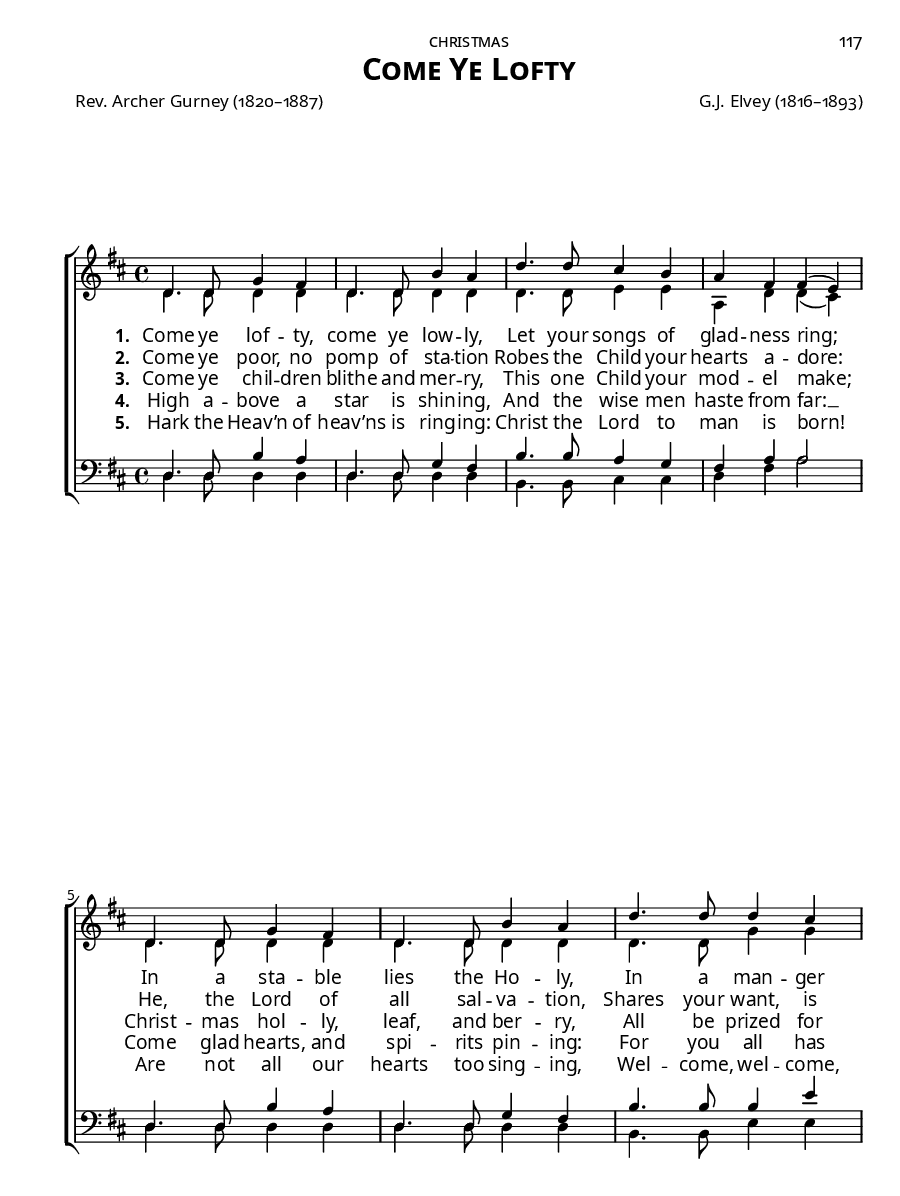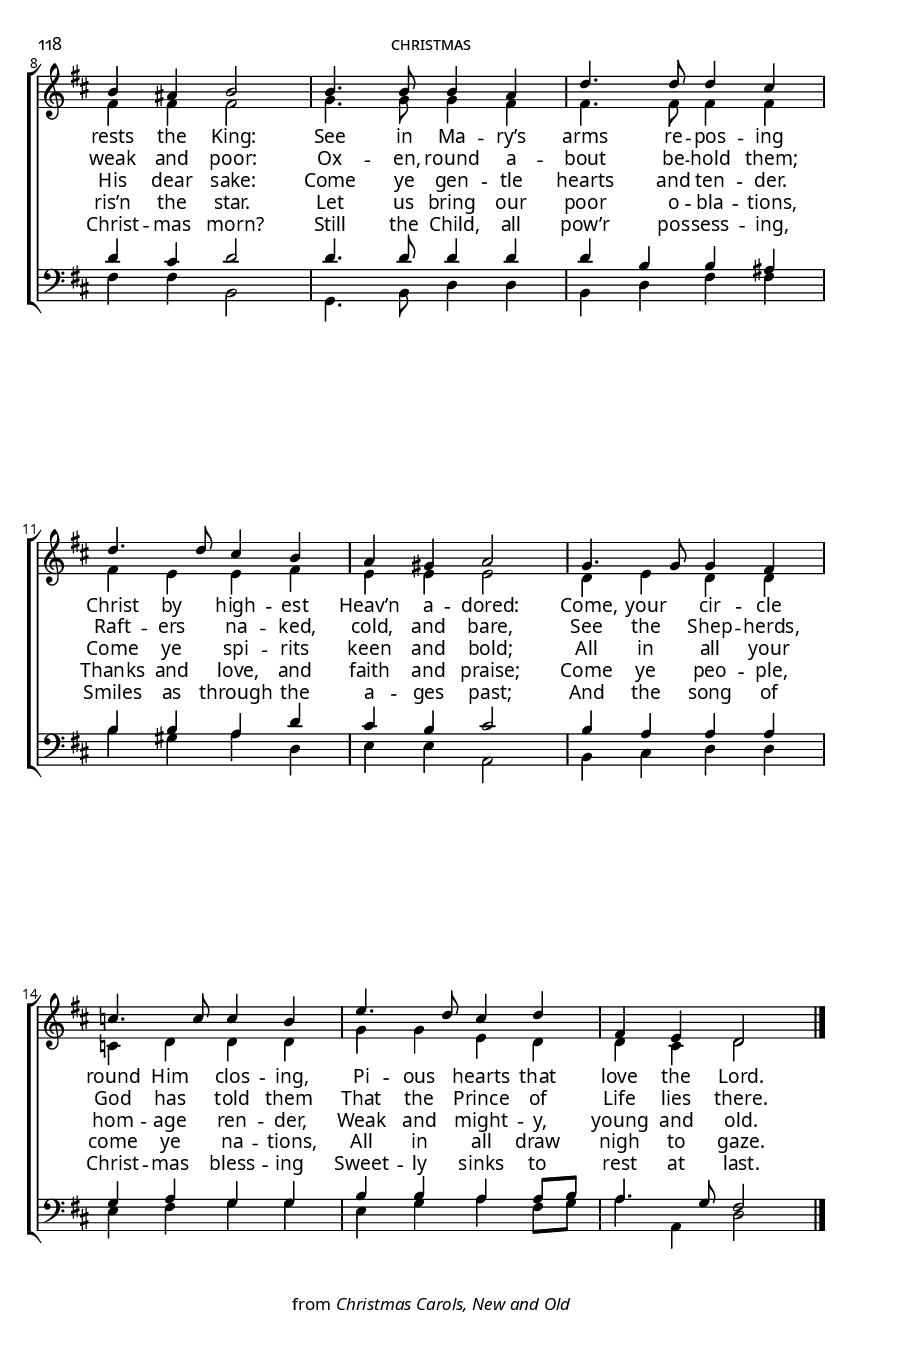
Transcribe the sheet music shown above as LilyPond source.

\version "2.14.2"
\include "util.ly"
\header {
  title = \markup{\override #'(font-name . "Garamond Premier Pro Semibold"){ \abs-fontsize #15 \smallCapsOldStyle"Come Ye Lofty"}}
  poet = \markup\oldStyleNum"Rev. Archer Gurney (1820–1887)"
  composer = \markup\oldStyleNum"G.J. Elvey (1816–1893)"
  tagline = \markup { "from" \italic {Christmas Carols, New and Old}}
}
\paper {
  %print-all-headers = ##f
  paper-height = 9\in
  paper-width = 6\in
  indent = 0\in
  %system-system-spacing = #'((basic-distance . 10) (padding . 0))
  %system-system-spacing =
  %  #'((basic-distance . 0)
  %     (minimum-distance . 0)
  %     (padding . -0.35)
  %     (stretchability . 100))
  ragged-last-bottom = ##f
  ragged-bottom = ##f
  two-sided = ##t
  inner-margin = 0.5\in
  outer-margin = 0.25\in
  top-margin = 0.25\in
  bottom-margin = 0.25\in
  first-page-number = #117
  print-first-page-number = ##t
  headerLine = \markup{\override #'(font-name . "Garamond Premier Pro") \smallCapsOldStyle"christmas"}
  oddHeaderMarkup = \markup\fill-line{
     \override #'(font-name . "Garamond Premier Pro")\abs-fontsize #8.5
     \combine 
        \fill-line{"" \on-the-fly #print-page-number-check-first
        \oldStylePageNum""
        }
        \fill-line{\headerLine}
  }
  evenHeaderMarkup = \markup {
     \override #'(font-name . "Garamond Premier Pro")\abs-fontsize #8.5
     \combine
        \on-the-fly #print-page-number-check-first
        \oldStylePageNum""
        \fill-line{\headerLine}
  }
}
#(set-global-staff-size 15) \paper{ #(define fonts (make-pango-font-tree "GoudyOlSt BT" "Garamond Premier Pro" "Garamond Premier Pro" (/ 15 20))) }
global = {
  \key d \major
  \time 4/4
  \mergeDifferentlyDottedOn
  \mergeDifferentlyHeadedOn
}

sopMusic = \relative c' {
  d4. d8 g4 fis |
  d4. d8 b'4 a |
  d4. d8 cis4 b |
  a fis fis( e) |
  
  d4. d8 g4 fis |
  d4. d8 b'4 a |
  d4. d8 d4 cis |
  b ais b2 |
  
  b4. b8 b4 a |
  d4. d8 d4 cis |
  d4. d8 cis4 b |
  a gis a2 |
  
  g4. g8 g4 fis |
  c'4. c8 c4 b4 |
  e4. d8 cis4 d |
  fis, e d2 \bar "|."
}
sopWords = \lyricmode {
  
}

altoMusic = \relative c' {
  d4. d8 d4 d |
  d4. d8 d4 d |
  d4. d8 e4 e |
  a, d d( cis) |
  
  d4. d8 d4 d |
  d4. d8 d4 d |
  d4. d8 g4 g |
  fis fis fis2 |
  
  g4. g8 g4 fis |
  fis4. fis8 fis4 fis |
  fis e e fis |
  e e e2 |
  
  d4 e d d |
  c d d d |
  g g e d |
  d cis d2 \bar "|."
}
altoWords = \lyricmode {
  \dropLyricsIX
  \set stanza = #"1. "
  Come ye lof -- ty, come ye low -- ly,
  Let your songs of glad -- ness ring;
  In a sta -- ble lies the Ho -- ly,
  In a man -- ger rests the King:
  See in Ma -- ry’s arms re -- pos -- ing
  Christ by high -- est Heav’n a -- dored:
  Come, your cir -- cle round Him clos -- ing,
  Pi -- ous hearts that love the Lord.
}
altoWordsII = \lyricmode {
  \dropLyricsIX
%\markup\italic
  \set stanza = #"2. "
  Come ye poor, no pomp of sta -- tion
  Robes the Child your hearts a -- dore:
  He, the Lord of all sal -- va -- tion,
  Shares your want, is weak and poor:
  Ox -- en, round a -- bout be -- hold them;
  Raft -- ers na -- ked, cold, and bare,
  See the Shep -- herds, God has told them
  That the Prince of Life lies there.
}
altoWordsIII = \lyricmode {
  \dropLyricsIX
  \set stanza = #"3. "
  Come ye chil -- dren blithe and mer -- ry,
  This one Child your mod -- el make;
  Christ -- mas hol -- ly, leaf, and ber -- ry,
  All be prized for His dear sake:
  Come ye gen -- tle hearts and ten -- der.
  Come ye spi -- rits keen and bold;
  All in all your hom -- age ren -- der,
  Weak and might -- y, young and old.
}
altoWordsIV = \lyricmode {
  \dropLyricsIX
  \set stanza = #"4. "
  High a -- bove a star is shin -- ing,
  And the wise men haste from far: __
  Come glad hearts, and spi -- rits pin -- ing:
  For you all has ris’n the star.
  Let us bring our poor o -- bla -- tions,
  Thanks and love, and faith and praise;
  Come ye peo -- ple, come ye na -- tions,
  All in all draw nigh to gaze.
}
altoWordsV = \lyricmode {
  \dropLyricsIX
  \set stanza = #"5. "
  Hark the Heav’n of heav’ns is ring -- ing:
  Christ the Lord to man is born!
  Are not all our hearts too sing -- ing,
  Wel -- come, wel -- come, Christ -- mas morn?
  Still the Child, all pow’r pos -- sess -- ing,
  Smiles as through the a -- ges past;
  And the song of Christ -- mas bless -- ing
  Sweet -- ly sinks to rest at last.
}
altoWordsVI = \lyricmode {
  \set stanza = #"6. "
  \set ignoreMelismata = ##t
}
tenorMusic = \relative c {
  d4. d8 b'4 a |
  d,4. d8 g4 fis |
  b4. b8 a4 g |
  fis a a2 |
  
  d,4. d8 b'4 a |
  d,4. d8 g4 fis |
  b4. b8 b4 e |
  d cis d2 |
  
  d4. d8 d4 d |
  d b b ais |
  b b a d |
  cis b cis2 |
  
  b4 a a a |
  g a g g |
  b b a a8[ b] |
  a4. g8 fis2 \bar "|."
}
tenorWords = \lyricmode {

}

bassMusic = \relative c {
  d4. d8 d4 d |
  d4. d8 d4 d |
  b4. b8 cis4 cis |
  d fis a2 |
  
  d,4. d8 d4 d |
  d4. d8 d4 d |
  b4. b8 e4 e |
  fis fis b,2 |
  
  g4. b8 d4 d |
  b4 d fis fis |
  b gis a d, |
  e e a,2 |
  
  b4 cis d d |
  e fis g g |
  e g a fis8[ g] |
  a4 a, d2 \bar "|."
}
bassWords = \lyricmode {

}

pianoRH = \relative c' {
  
}
pianoLH = \relative c' {
  
}

\score {
  <<
   \new ChoirStaff <<
%    \new Lyrics = sopranos \with { \override VerticalAxisGroup #'nonstaff-relatedstaff-spacing = #'((basic-distance . 1)) }
    \new Staff = women <<
      \new Voice = "sopranos" { \voiceOne << \global \sopMusic >> }
      \new Voice = "altos" { \voiceTwo << \global \altoMusic >> }
    >>
    \new Lyrics \with { alignAboveContext = #"women" \override VerticalAxisGroup #'nonstaff-relatedstaff-spacing = #'((basic-distance . 1))} \lyricsto "sopranos" \sopWords
     \new Lyrics = "altosVI"  \with { alignBelowContext = #"women" \override VerticalAxisGroup #'nonstaff-relatedstaff-spacing = #'((basic-distance . 1))} \lyricsto "altos" \altoWordsVI
    \new Lyrics = "altosV"  \with { alignBelowContext = #"women" \override VerticalAxisGroup #'nonstaff-relatedstaff-spacing = #'((basic-distance . 1))} \lyricsto "altos" \altoWordsV
    \new Lyrics = "altosIV"  \with { alignBelowContext = #"women" \override VerticalAxisGroup #'nonstaff-relatedstaff-spacing = #'((basic-distance . 1))} \lyricsto "altos" \altoWordsIV
    \new Lyrics = "altosIII"  \with { alignBelowContext = #"women" \override VerticalAxisGroup #'nonstaff-relatedstaff-spacing = #'((basic-distance . 1))} \lyricsto "altos" \altoWordsIII
    \new Lyrics = "altosII"  \with { alignBelowContext = #"women" \override VerticalAxisGroup #'nonstaff-relatedstaff-spacing = #'((basic-distance . 1))} \lyricsto "altos" \altoWordsII
    \new Lyrics = "altos"  \with { alignBelowContext = #"women" \override VerticalAxisGroup #'nonstaff-relatedstaff-spacing = #'((padding . -0.5))} \lyricsto "altos" \altoWords
   \new Staff = men <<
      \clef bass
      \new Voice = "tenors" { \voiceOne << \global \tenorMusic >> }
      \new Voice = "basses" { \voiceTwo << \global \bassMusic >> }
    >>
    \new Lyrics \with { alignAboveContext = #"men" \override VerticalAxisGroup #'nonstaff-relatedstaff-spacing = #'((basic-distance . 1)) } \lyricsto "tenors" \tenorWords
    \new Lyrics \with { alignBelowContext = #"men" \override VerticalAxisGroup #'nonstaff-relatedstaff-spacing = #'((basic-distance . 1)) } \lyricsto "basses" \bassWords
  >>
%    \new PianoStaff << \new Staff { \new Voice { \pianoRH } } \new Staff { \clef "bass" \pianoLH } >>
  >>
  \layout {
    \context {
      \Score
      %\override SpacingSpanner #'base-shortest-duration = #(ly:make-moment 1 8)
      %\override SpacingSpanner #'common-shortest-duration = #(ly:make-moment 1 4)
    }
    \context {
      % Remove all empty staves
      % \Staff \RemoveEmptyStaves \override VerticalAxisGroup #'remove-first = ##t
    }
    \context {
      \Lyrics
      \override LyricText #'X-offset = #center-on-word
    }
  }
  \midi {
    \tempo 4 = 105
    \set Staff.midiInstrument = "flute"
  
    \context {
      \Voice
      \remove "Dynamic_performer"
    }
  }
}
